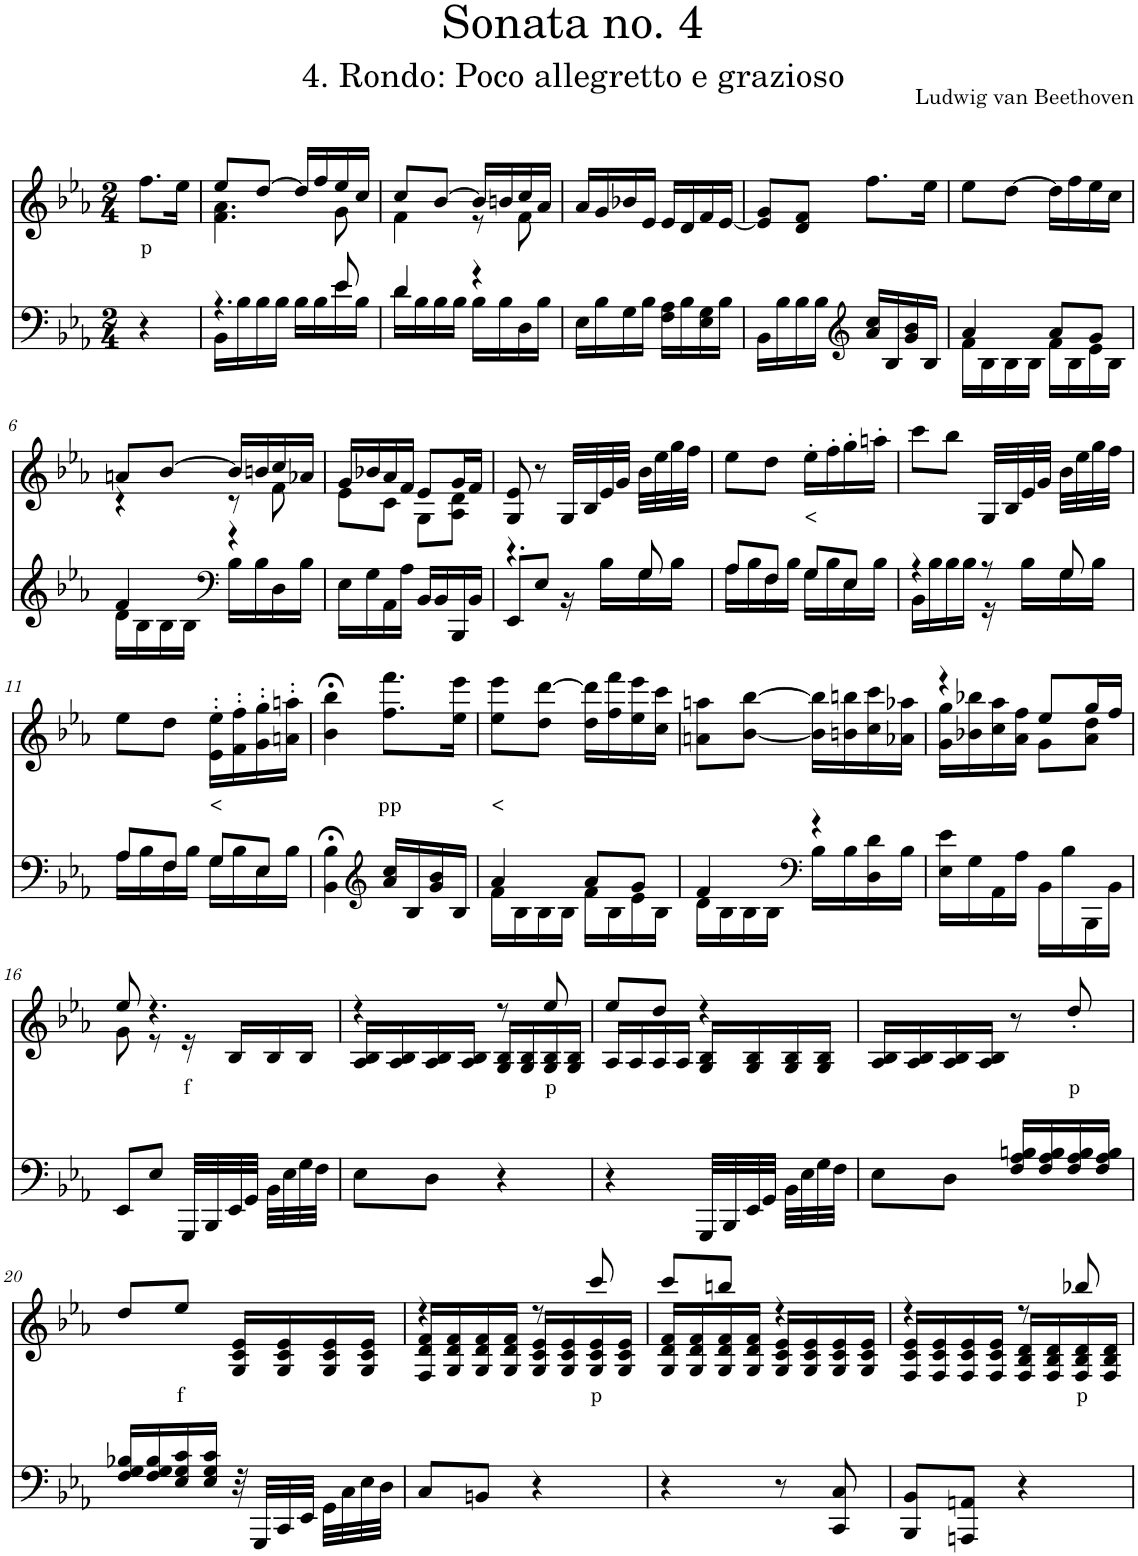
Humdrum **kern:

**kern	**kern	**text
*part2	*part1	*part1
*staff2	*staff1	*staff1
*I"Piano	*I"Piano	*
*I'Pno	*I'Pno	*
*clefF4	*clefG2	*
*k[b-e-a-]	*k[b-e-a-]	*
*E-:	*E-:	*
*M2/4	*M2/4	*
=	=	=
!	!	!LO:LY:b
4r	8.ff\L	p
.	16ee-\Jk	.
=1	=1	=1
*^	*^	*
4.r	16BB-\LL	8ee-/L	4.f\ 4.a-\	.
.	16B-\	.	.	.
.	16B-\	[8dd/J	.	.
.	16B-\JJ	.	.	.
.	16B-\LL	16dd/LL]	.	.
.	16B-\	16ff/	.	.
8e-/	16e-\	16ee-/	8g\	.
.	16B-\JJ	16cc/JJ	.	.
=2	=2	=2	=2	=2
4d/	16d\LL	8cc/L	4f\	.
.	16B-\	.	.	.
.	16B-\	[8b-/J	.	.
.	16B-\JJ	.	.	.
4r	16B-\LL	16b-/LL]	8r	.
.	16B-\	16bn/	.	.
.	16D\	16cc/	8f\	.
.	16B-\JJ	16a-/JJ	.	.
*v	*v	*	*	*
*	*v	*v	*
=3	=3	=3
16E-\LL	16a-/LL	.
16B-\	16g/	.
16G\	16b-X/	.
16B-\JJ	16e-/JJ	.
16F\ 16A-\LL	16e-/LL	.
16B-\	16d/	.
16E-\ 16G\	16f/	.
16B-\JJ	[16e-/JJ	.
=4	=4	=4
16BB-\LL	8e-/] 8g/L	.
16B-\	.	.
16B-\	8d/ 8f/J	.
16B-\JJ	.	.
*clefG2	*	*
16a-/ 16cc/LL	8.ff\L	.
16B-/	.	.
16g/ 16b-/	.	.
16B-/JJ	16ee-\Jk	.
=5	=5	=5
*^	*	*
4a-/	16f\LL	8ee-\L	.
.	16B-\	.	.
.	16B-\	[8dd\J	.
.	16B-\JJ	.	.
8a-/L	16f\LL	16dd\LL]	.
.	16B-\	16ff\	.
8g/J	16e-\	16ee-\	.
.	16B-\JJ	16cc\JJ	.
!!LO:LB:g=z
=6	=6	=6	=6
*	*	*^	*
4f/	16d\LL	8an/L	4r	.
.	16B-\	.	.	.
.	16B-\	[8b-/J	.	.
.	16B-\JJ	.	.	.
*clefF4	*	*	*	*
4r	16B-\LL	16b-/LL]	8r	.
.	16B-\	16bn/	.	.
.	16D\	16cc/	8f\	.
.	16B-\JJ	16a-X/JJ	.	.
*v	*v	*	*	*
=7	=7	=7	=7
16E-\LL	16g/LL	8e-\L	.
16G\	16b-X/	.	.
16AA-\	16a-/	8c\J	.
16A-\JJ	16f/JJ	.	.
16BB-/LL	8e-/L	8G\L	.
16BB-/	.	.	.
16BBB-/	16g/L	8A-\ 8d\J	.
16BB-/JJ	16f/JJ	.	.
*	*v	*v	*
=8	=8	=8
*^	*	*
4.r	8EE-/L	8G/ 8e-/	.
.	8E-/J	8r	.
.	16r	32G/LLL	.
.	.	32B-/	.
.	16B-\LL	32e-/	.
.	.	32g/JJJ	.
8G/	16G\	32b-\LLL	.
.	.	32ee-\	.
.	16B-\JJ	32gg\	.
.	.	32ff\JJJ	.
=9	=9	=9	=9
16A-\LL	8A-/L	8ee-\L	.
16B-\	.	.	.
16F\	8F/J	8dd\J	.
16B-\JJ	.	.	.
!	!	!	!LO:LY:b
16G\LL	8G/L	16ee-'\LL	<
16B-\	.	16ff'\	.
16E-\	8E-/J	16gg'\	.
16B-\JJ	.	16aan'\JJ	.
=10	=10	=10	=10
4r	16BB-\LL	8ccc\L	.
.	16B-\	.	.
.	16B-\	8bb-\J	.
.	16B-\JJ	.	.
8r	16r	32G/LLL	.
.	.	32B-/	.
.	16B-\LL	32e-/	.
.	.	32g/JJJ	.
8G/	16G\	32b-\LLL	.
.	.	32ee-\	.
.	16B-\JJ	32gg\	.
.	.	32ff\JJJ	.
!!LO:LB:g=z
=11	=11	=11	=11
16A-\LL	8A-/L	8ee-\L	.
16B-\	.	.	.
16F\	8F/J	8dd\J	.
16B-\JJ	.	.	.
!	!	!	!LO:LY:b
16G\LL	8G/L	16e-\' 16ee-\'LL	<
16B-\	.	16f\' 16ff\'	.
16E-\	8E-/J	16g\' 16gg\'	.
16B-\JJ	.	16an\' 16aan\'JJ	.
*v	*v	*	*
=12	=12	=12
4BB-\;< 4B-\;<	4b-\;< 4bb-\;<	.
*clefG2	*	*
!	!	!LO:LY:b
16a-/ 16cc/LL	8.ff\ 8.fff\L	pp
16B-/	.	.
16g/ 16b-/	.	.
16B-/JJ	16ee-\ 16eee-\Jk	.
=13	=13	=13
*^	*	*
!	!	!	!LO:LY:b
4a-/	16f\LL	8ee-\ 8eee-\L	<
.	16B-\	.	.
.	16B-\	8dd\ [8ddd\J	.
.	16B-\JJ	.	.
8a-/L	16f\LL	16dd\ 16ddd\]LL	.
.	16B-\	16ff\ 16fff\	.
8g/J	16e-\	16ee-\ 16eee-\	.
.	16B-\JJ	16cc\ 16ccc\JJ	.
=14	=14	=14	=14
4f/	16d\LL	8an\ 8aan\L	.
.	16B-\	.	.
.	16B-\	[8b-\ [8bb-\J	.
.	16B-\JJ	.	.
*clefF4	*	*	*
4r	16B-\LL	16b-\] 16bb-\]LL	.
.	16B-\	16bn\ 16bbn\	.
.	16D\ 16d\	16cc\ 16ccc\	.
.	16B-\JJ	16a-X\ 16aa-X\JJ	.
*v	*v	*	*
=15	=15	=15
*	*^	*
16E-\ 16e-\LL	4r	16g\ 16gg\LL	.
16G\	.	16b-X\ 16bb-X\	.
16AA-\	.	16cc\ 16aa-\	.
16A-\JJ	.	16a-\ 16ff\JJ	.
16BB-\LL	8ee-/L	8g\L	.
16B-\	.	.	.
16BBB-\	16gg/L	8a-\ 8dd\J	.
16BB-\JJ	16ff/JJ	.	.
!!LO:LB:g=z	!!
=16	=16	=16	=16
8EE-/L	8ee-/	8g\	.
8E-/J	4.r	8r	.
!	!	!	!LO:LY:b
32GGG/LLL	.	16r	f
32BBB-/	.	.	.
32EE-/	.	16B-/LL	.
32GG/JJJ	.	.	.
32BB-\LLL	.	16B-/	.
32E-\	.	.	.
32G\	.	16B-/JJ	.
32F\JJJ	.	.	.
=17	=17	=17	=17
8E-\L	4r	16A-/ 16B-/LL	.
.	.	16A-/ 16B-/	.
8D\J	.	16A-/ 16B-/	.
.	.	16A-/ 16B-/JJ	.
4r	8r	16G/ 16B-/LL	.
.	.	16G/ 16B-/	.
!	!	!	!LO:LY:b
.	8ee-/	16G/ 16B-/	p
.	.	16G/ 16B-/JJ	.
=18	=18	=18	=18
4r	8ee-/L	16A-/LL	.
.	.	16A-/	.
.	8dd/J	16A-/	.
.	.	16A-/JJ	.
32GGG/LLL	4r	16G/ 16B-/LL	.
32BBB-/	.	.	.
32EE-/	.	16G/ 16B-/	.
32GG/JJJ	.	.	.
32BB-\LLL	.	16G/ 16B-/	.
32E-\	.	.	.
32G\	.	16G/ 16B-/JJ	.
32F\JJJ	.	.	.
*	*v	*v	*
=19	=19	=19
8E-\L	16A-/ 16B-/LL	.
.	16A-/ 16B-/	.
8D\J	16A-/ 16B-/	.
.	16A-/ 16B-/JJ	.
16F/ 16A-/ 16Bn/LL	8r	.
16F/ 16A-/ 16B/	.	.
!	!	!LO:LY:b
16F/ 16A-/ 16B/	8dd'/	p
16F/ 16A-/ 16B/JJ	.	.
!!LO:LB:g=z
=20	=20	=20
16F/ 16G/ 16B-X/LL	8dd/L	.
16F/ 16G/ 16B-/	.	.
!	!	!LO:LY:b
16E-/ 16G/ 16c/	8ee-/J	f
16E-/ 16G/ 16c/JJ	.	.
32r	16G/ 16c/ 16e-/LL	.
32GGG/LLL	.	.
32CC/	16G/ 16c/ 16e-/	.
32EE-/JJJ	.	.
32GG\LLL	16G/ 16c/ 16e-/	.
32C\	.	.
32E-\	16G/ 16c/ 16e-/JJ	.
32D\JJJ	.	.
=21	=21	=21
*	*^	*
8C/L	4r	16F/ 16d/ 16f/LL	.
.	.	16G/ 16d/ 16f/	.
8BBn/J	.	16G/ 16d/ 16f/	.
.	.	16G/ 16d/ 16f/JJ	.
4r	8r	16G/ 16c/ 16e-/LL	.
.	.	16G/ 16c/ 16e-/	.
!	!	!	!LO:LY:b
.	8ccc/	16G/ 16c/ 16e-/	p
.	.	16G/ 16c/ 16e-/JJ	.
=22	=22	=22	=22
4r	8ccc/L	16G/ 16d/ 16f/LL	.
.	.	16G/ 16d/ 16f/	.
.	8bbn/J	16G/ 16d/ 16f/	.
.	.	16G/ 16d/ 16f/JJ	.
8r	4r	16G/ 16c/ 16e-/LL	.
.	.	16G/ 16c/ 16e-/	.
8CC/ 8C/	.	16G/ 16c/ 16e-/	.
.	.	16G/ 16c/ 16e-/JJ	.
=23	=23	=23	=23
8BBB-/ 8BB-/L	4r	16F/ 16c/ 16e-/LL	.
.	.	16F/ 16c/ 16e-/	.
8AAAn/ 8AAn/J	.	16F/ 16c/ 16e-/	.
.	.	16F/ 16c/ 16e-/JJ	.
4r	8r	16F/ 16B-/ 16d/LL	.
.	.	16F/ 16B-/ 16d/	.
!	!	!	!LO:LY:b
.	8bb-X/	16F/ 16B-/ 16d/	p
.	.	16F/ 16B-/ 16d/JJ	.
*	*v	*v	*
=	=	=
*-	*-	*-
